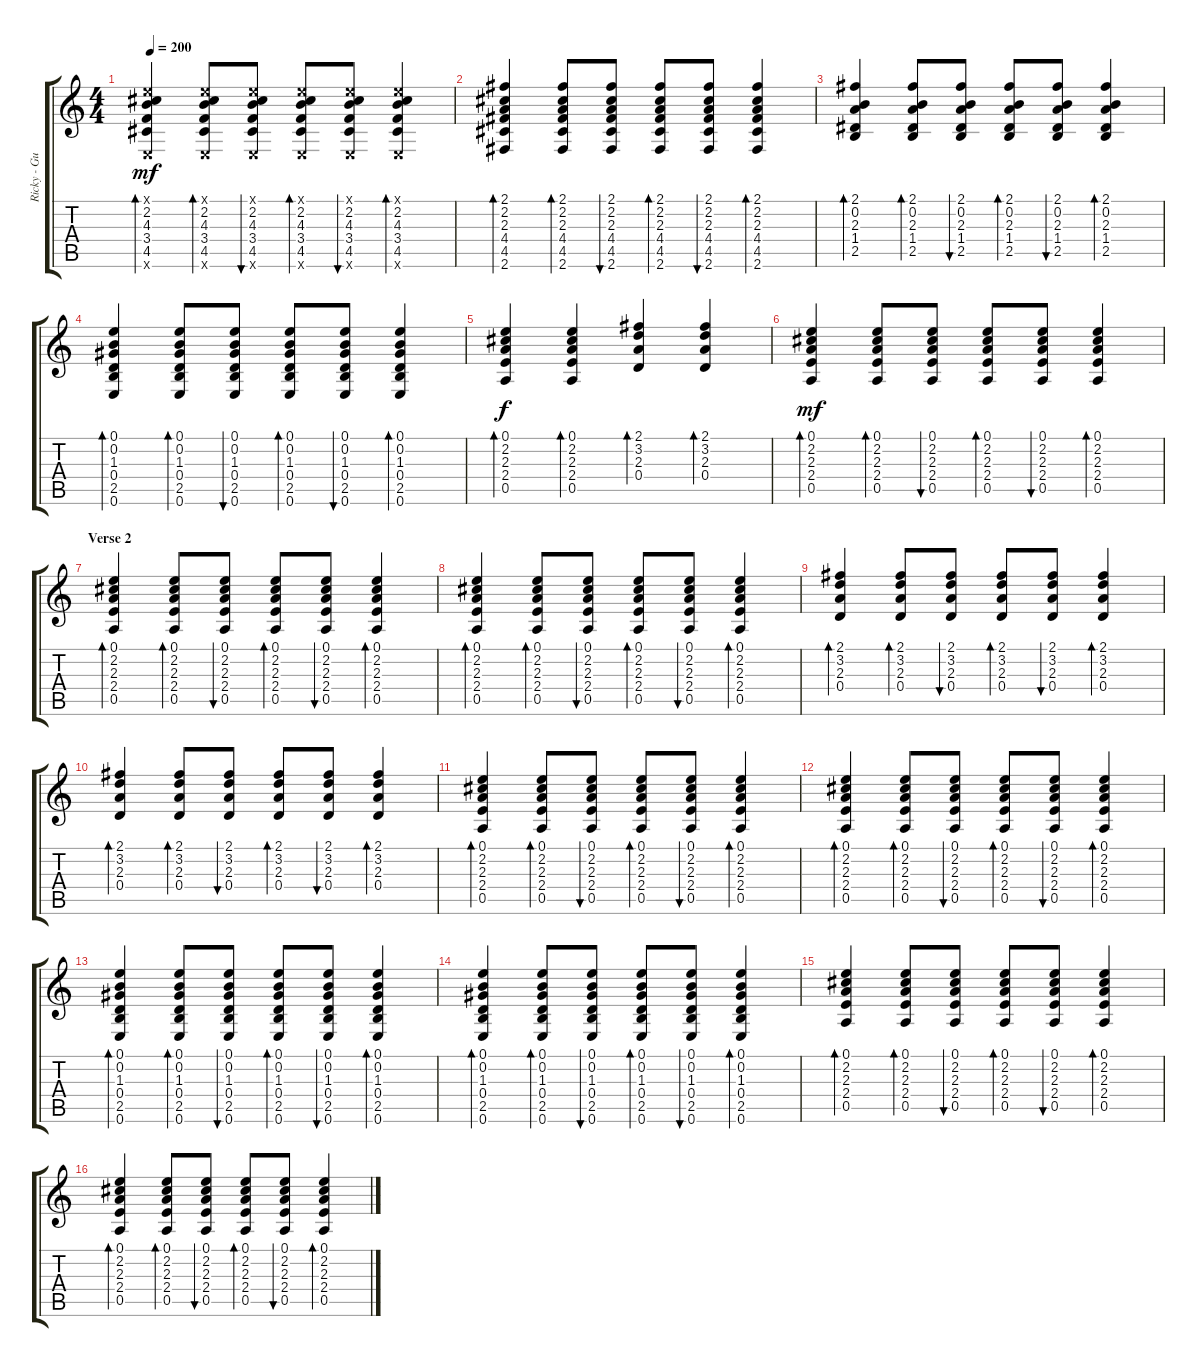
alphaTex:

\track ("Ricky - Guitar" "Ricky - Gu") {instrument acousticguitarsteel}
\staff {score tabs}
\tuning (E4 B3 G3 D3 A2 E2) {hide}
\ts (4 4)
\tempo 200
\clef g2
\ks c
(0.1{x} 2.2 4.3 3.4 4.5 0.6{x}).4{bd 60 dy mf} (0.1{x} 2.2 4.3 3.4 4.5 0.6{x}).8{bd 60} (0.1{x} 2.2 4.3 3.4 4.5 0.6{x}).8{bu 60} (0.1{x} 2.2 4.3 3.4 4.5 0.6{x}).8{bd 60} (0.1{x} 2.2 4.3 3.4 4.5 0.6{x}).8{bu 60} (0.1{x} 2.2 4.3 3.4 4.5 0.6{x}).4{bd 60} |
(2.1 2.2 2.3 4.4 4.5 2.6).4{bd 60} (2.1 2.2 2.3 4.4 4.5 2.6).8{bd 60} (2.1 2.2 2.3 4.4 4.5 2.6).8{bu 60} (2.1 2.2 2.3 4.4 4.5 2.6).8{bd 60} (2.1 2.2 2.3 4.4 4.5 2.6).8{bu 60} (2.1 2.2 2.3 4.4 4.5 2.6).4{bd 60} |
(2.1 0.2 2.3 1.4 2.5).4{bd 60} (2.1 0.2 2.3 1.4 2.5).8{bd 60} (2.1 0.2 2.3 1.4 2.5).8{bu 60} (2.1 0.2 2.3 1.4 2.5).8{bd 60} (2.1 0.2 2.3 1.4 2.5).8{bu 60} (2.1 0.2 2.3 1.4 2.5).4{bd 60} |
(0.1 0.2 1.3 0.4 2.5 0.6).4{bd 60} (0.1 0.2 1.3 0.4 2.5 0.6).8{bd 60} (0.1 0.2 1.3 0.4 2.5 0.6).8{bu 60} (0.1 0.2 1.3 0.4 2.5 0.6).8{bd 60} (0.1 0.2 1.3 0.4 2.5 0.6).8{bu 60} (0.1 0.2 1.3 0.4 2.5 0.6).4{bd 60} |
(0.1 2.2 2.3 2.4 0.5).4{bd 60 dy f} (0.1 2.2 2.3 2.4 0.5).4{bd 60} (2.1 3.2 2.3 0.4).4{bd 60} (2.1 3.2 2.3 0.4).4{bd 60} |
(0.1 2.2 2.3 2.4 0.5).4{bd 60 dy mf} (0.1 2.2 2.3 2.4 0.5).8{bd 60} (0.1 2.2 2.3 2.4 0.5).8{bu 60} (0.1 2.2 2.3 2.4 0.5).8{bd 60} (0.1 2.2 2.3 2.4 0.5).8{bu 60} (0.1 2.2 2.3 2.4 0.5).4{bd 60} |
\section ("" "Verse 2")
(0.1 2.2 2.3 2.4 0.5).4{bd 60} (0.1 2.2 2.3 2.4 0.5).8{bd 60} (0.1 2.2 2.3 2.4 0.5).8{bu 60} (0.1 2.2 2.3 2.4 0.5).8{bd 60} (0.1 2.2 2.3 2.4 0.5).8{bu 60} (0.1 2.2 2.3 2.4 0.5).4{bd 60} |
(0.1 2.2 2.3 2.4 0.5).4{bd 60} (0.1 2.2 2.3 2.4 0.5).8{bd 60} (0.1 2.2 2.3 2.4 0.5).8{bu 60} (0.1 2.2 2.3 2.4 0.5).8{bd 60} (0.1 2.2 2.3 2.4 0.5).8{bu 60} (0.1 2.2 2.3 2.4 0.5).4{bd 60} |
(2.1 3.2 2.3 0.4).4{bd 60} (2.1 3.2 2.3 0.4).8{bd 60} (2.1 3.2 2.3 0.4).8{bu 60} (2.1 3.2 2.3 0.4).8{bd 60} (2.1 3.2 2.3 0.4).8{bu 60} (2.1 3.2 2.3 0.4).4{bd 60} |
(2.1 3.2 2.3 0.4).4{bd 60} (2.1 3.2 2.3 0.4).8{bd 60} (2.1 3.2 2.3 0.4).8{bu 60} (2.1 3.2 2.3 0.4).8{bd 60} (2.1 3.2 2.3 0.4).8{bu 60} (2.1 3.2 2.3 0.4).4{bd 60} |
(0.1 2.2 2.3 2.4 0.5).4{bd 60} (0.1 2.2 2.3 2.4 0.5).8{bd 60} (0.1 2.2 2.3 2.4 0.5).8{bu 60} (0.1 2.2 2.3 2.4 0.5).8{bd 60} (0.1 2.2 2.3 2.4 0.5).8{bu 60} (0.1 2.2 2.3 2.4 0.5).4{bd 60} |
(0.1 2.2 2.3 2.4 0.5).4{bd 60} (0.1 2.2 2.3 2.4 0.5).8{bd 60} (0.1 2.2 2.3 2.4 0.5).8{bu 60} (0.1 2.2 2.3 2.4 0.5).8{bd 60} (0.1 2.2 2.3 2.4 0.5).8{bu 60} (0.1 2.2 2.3 2.4 0.5).4{bd 60} |
(0.1 0.2 1.3 0.4 2.5 0.6).4{bd 60} (0.1 0.2 1.3 0.4 2.5 0.6).8{bd 60} (0.1 0.2 1.3 0.4 2.5 0.6).8{bu 60} (0.1 0.2 1.3 0.4 2.5 0.6).8{bd 60} (0.1 0.2 1.3 0.4 2.5 0.6).8{bu 60} (0.1 0.2 1.3 0.4 2.5 0.6).4{bd 60} |
(0.1 0.2 1.3 0.4 2.5 0.6).4{bd 60} (0.1 0.2 1.3 0.4 2.5 0.6).8{bd 60} (0.1 0.2 1.3 0.4 2.5 0.6).8{bu 60} (0.1 0.2 1.3 0.4 2.5 0.6).8{bd 60} (0.1 0.2 1.3 0.4 2.5 0.6).8{bu 60} (0.1 0.2 1.3 0.4 2.5 0.6).4{bd 60} |
(0.1 2.2 2.3 2.4 0.5).4{bd 60} (0.1 2.2 2.3 2.4 0.5).8{bd 60} (0.1 2.2 2.3 2.4 0.5).8{bu 60} (0.1 2.2 2.3 2.4 0.5).8{bd 60} (0.1 2.2 2.3 2.4 0.5).8{bu 60} (0.1 2.2 2.3 2.4 0.5).4{bd 60} |
(0.1 2.2 2.3 2.4 0.5).4{bd 60} (0.1 2.2 2.3 2.4 0.5).8{bd 60} (0.1 2.2 2.3 2.4 0.5).8{bu 60} (0.1 2.2 2.3 2.4 0.5).8{bd 60} (0.1 2.2 2.3 2.4 0.5).8{bu 60} (0.1 2.2 2.3 2.4 0.5).4{bd 60}
